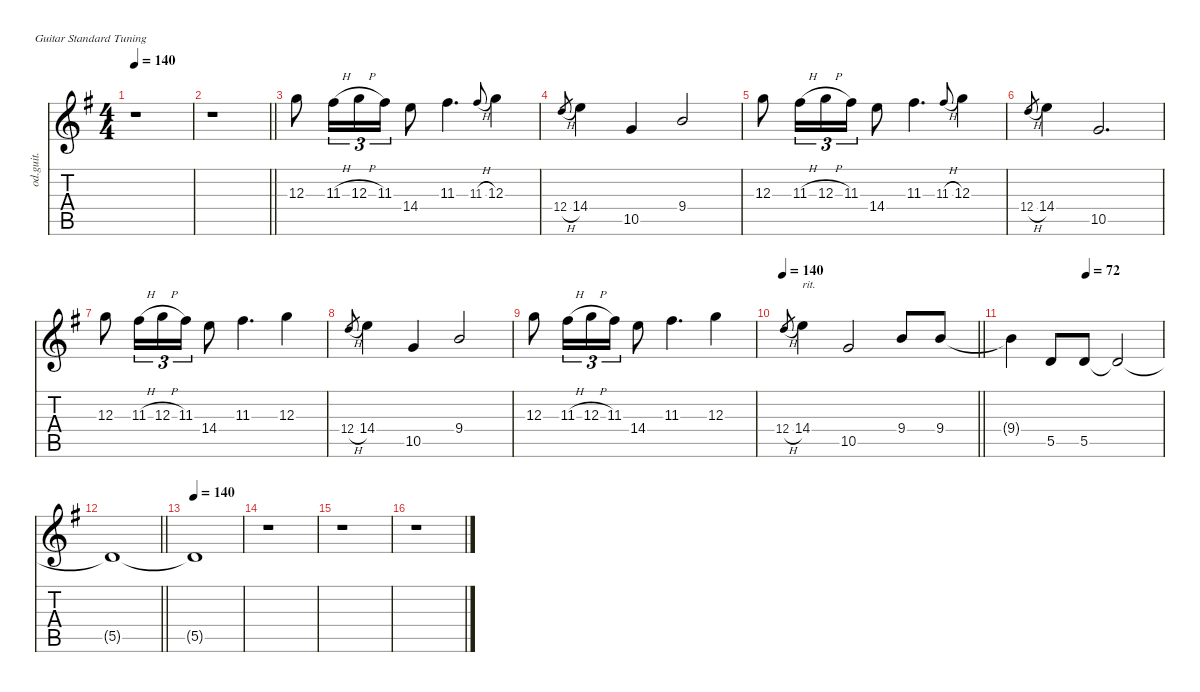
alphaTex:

\defaultSystemsLayout 4
\hideDynamics
\bracketExtendMode nobrackets
\otherSystemsTrackNameOrientation horizontal
\track ("Gtr. IV" "od.guit.") {defaultSystemsLayout 8 instrument overdrivenguitar}
\staff {score tabs}
\tuning (E4 B3 G3 D3 A2 E2)
\ts (4 4)
\tempo 140
\clef g2
\ks eminor
r.1{dy f beam Down} |
\barLineRight lightlight
r.1{beam Down} |
12.3{acc forcenatural}.8{beam Down} 11.3{h acc #}.16{tu (3 2) beam Down} 12.3{h acc forcenatural}.16{tu (3 2) beam Down} 11.3{acc #}.16{tu (3 2) beam Down} 14.4{acc forcenatural}.8{beam Down} 11.3{acc #}.4{d beam Down} 11.3{h acc #}.8{gr onbeat beam Up} 12.3{acc forcenatural}.4{beam Down} |
12.4{h acc forcenatural}.8{gr dy mf beam Up} 14.4{acc forcenatural}.4{dy f beam Down} 10.5{acc forcenatural}.4{beam Up} 9.4{acc forcenatural}.2{beam Up} |
12.3{acc forcenatural}.8{beam Down} 11.3{h acc #}.16{tu (3 2) beam Down} 12.3{h acc forcenatural}.16{tu (3 2) beam Down} 11.3{acc #}.16{tu (3 2) beam Down} 14.4{acc forcenatural}.8{beam Down} 11.3{acc #}.4{d beam Down} 11.3{h acc #}.8{gr onbeat beam Up} 12.3{acc forcenatural}.4{beam Down} |
12.4{h acc forcenatural}.8{gr dy mf beam Up} 14.4{acc forcenatural}.4{dy f beam Down} 10.5{acc forcenatural}.2{d beam Up} |
12.3{acc forcenatural}.8{beam Down} 11.3{h acc #}.16{tu (3 2) beam Down} 12.3{h acc forcenatural}.16{tu (3 2) beam Down} 11.3{acc #}.16{tu (3 2) beam Down} 14.4{acc forcenatural}.8{beam Down} 11.3{acc #}.4{d beam Down} 12.3{acc forcenatural}.4{beam Down} |
12.4{h acc forcenatural}.8{gr dy mf beam Up} 14.4{acc forcenatural}.4{dy f beam Down} 10.5{acc forcenatural}.4{beam Up} 9.4{acc forcenatural}.2{beam Up} |
12.3{acc forcenatural}.8{beam Down} 11.3{h acc #}.16{tu (3 2) beam Down} 12.3{h acc forcenatural}.16{tu (3 2) beam Down} 11.3{acc #}.16{tu (3 2) beam Down} 14.4{acc forcenatural}.8{beam Down} 11.3{acc #}.4{d beam Down} 12.3{acc forcenatural}.4{beam Down} |
\tempo 140
\barLineRight lightlight
12.4{h acc forcenatural}.8{gr dy mf beam Up} 14.4{acc forcenatural}.4{txt "rit." dy f beam Down} 10.5{acc forcenatural}.2{beam Up} 9.4{acc forcenatural}.8{beam Up} 9.4{acc forcenatural}.8{beam Up} |
\tempo (72 0.5)
9.4{t acc forcenatural}.4{beam Down} 5.5{acc forcenatural}.8{beam Up} 5.5{acc forcenatural}.8{beam Up} 5.5{t acc forcenatural}.2{beam Up} |
\barLineRight lightlight
5.5{t acc forcenatural}.1{beam Up} |
\tempo 140
5.5{t acc forcenatural}.1{beam Up} |
r.1{beam Down} |
r.1{beam Down} |
r.1{beam Down}
